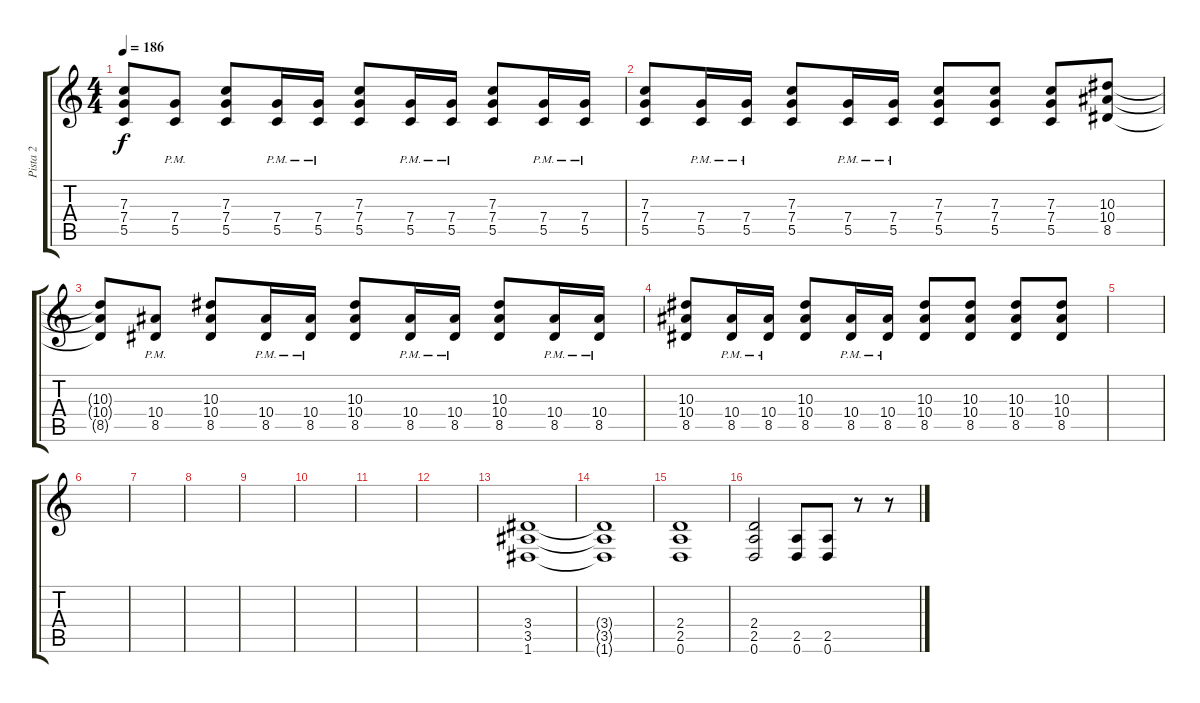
\track ("Pista 2" "Pista 2") {instrument distortionguitar}
\staff {score tabs}
\tuning (D4 A3 F3 C3 G2 D2) {hide}
\ts (4 4)
\tempo 186
\clef g2
\ks c
(7.3{t} 7.4{t} 5.5{t}).8{dy f} (7.4{pm} 5.5{pm}).8 (7.3 7.4 5.5).8 (7.4{pm} 5.5{pm}).16 (7.4{pm} 5.5{pm}).16 (7.3 7.4 5.5).8 (7.4{pm} 5.5{pm}).16 (7.4{pm} 5.5{pm}).16 (7.3 7.4 5.5).8 (7.4{pm} 5.5{pm}).16 (7.4{pm} 5.5{pm}).16 |
(7.3 7.4 5.5).8 (7.4{pm} 5.5{pm}).16 (7.4{pm} 5.5{pm}).16 (7.3 7.4 5.5).8 (7.4{pm} 5.5{pm}).16 (7.4{pm} 5.5{pm}).16 (7.3 7.4 5.5).8 (7.3 7.4 5.5).8 (7.3 7.4 5.5).8 (10.3 10.4 8.5).8 |
(10.3{t} 10.4{t} 8.5{t}).8 (10.4{pm} 8.5{pm}).8 (10.3 10.4 8.5).8 (10.4{pm} 8.5{pm}).16 (10.4{pm} 8.5{pm}).16 (10.3 10.4 8.5).8 (10.4{pm} 8.5{pm}).16 (10.4{pm} 8.5{pm}).16 (10.3 10.4 8.5).8 (10.4{pm} 8.5{pm}).16 (10.4{pm} 8.5{pm}).16 |
(10.3 10.4 8.5).8 (10.4 8.5{pm}).16 (10.4{pm} 8.5{pm}).16 (10.3 10.4 8.5).8 (10.4{pm} 8.5{pm}).16 (10.4{pm} 8.5{pm}).16 (10.3 10.4 8.5).8 (10.3 10.4 8.5).8 (10.3 10.4 8.5).8 (10.3 10.4 8.5).8 |
|
|
|
|
|
|
|
|
(3.4 3.5 1.6).1 |
(3.4{t} 3.5{t} 1.6{t}).1 |
(2.4 2.5 0.6).1 |
(2.4 2.5 0.6).2 (2.5 0.6).8 (2.5 0.6).8 r.8 r.8
